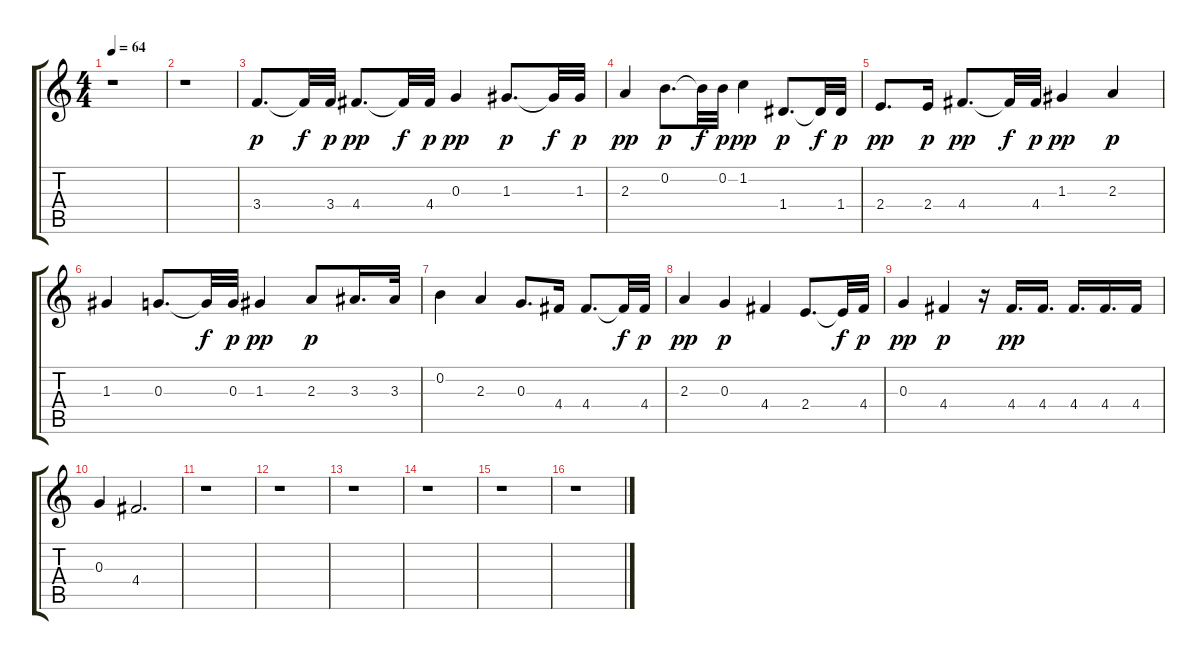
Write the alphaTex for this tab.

\track "" {instrument distortionguitar}
\staff {score tabs}
\tuning (E4 B3 G3 D3 A2 E2) {hide}
\ts (4 4)
\tempo 64
\clef g2
\ks c
r.1{dy mp} |
r.1 |
3.4.8{d dy p} 3.4{t}.32{dy f} 3.4.32{dy p} 4.4.8{d dy pp} 4.4{t}.32{dy f} 4.4.32{dy p} 0.3.4{dy pp} 1.3.8{d dy p} 1.3{t}.32{dy f} 1.3.32{dy p} |
2.3.4{dy pp} 0.2.8{d dy p} 0.2{t}.32{dy f} 0.2.32{dy p} 1.2.4{dy pp} 1.4.8{d dy p} 1.4{t}.32{dy f} 1.4.32{dy p} |
2.4.8{d dy pp} 2.4.16{dy p} 4.4.8{d dy pp} 4.4{t}.32{dy f} 4.4.32{dy p} 1.3.4{dy pp} 2.3.4{dy p} |
1.3.4 0.3.8{d} 0.3{t}.32{dy f} 0.3.32{dy p} 1.3.4{dy pp} 2.3.8{dy p} 3.3.16{d} 3.3.32 |
0.2.4 2.3.4 0.3.8{d} 4.4.16 4.4.8{d} 4.4{t}.32{dy f} 4.4.32{dy p} |
2.3.4{dy pp} 0.3.4{dy p} 4.4.4 2.4.8{d} 2.4{t}.32{dy f} 4.4.32{dy p} |
0.3.4{dy pp} 4.4.4{dy p} r.16 4.4.16{d dy pp} 4.4.16{d} 4.4.16{d} 4.4.16{d} 4.4.16 |
0.3.4 4.4.2{d} |
r.1 |
r.1 |
r.1 |
r.1 |
r.1 |
r.1
